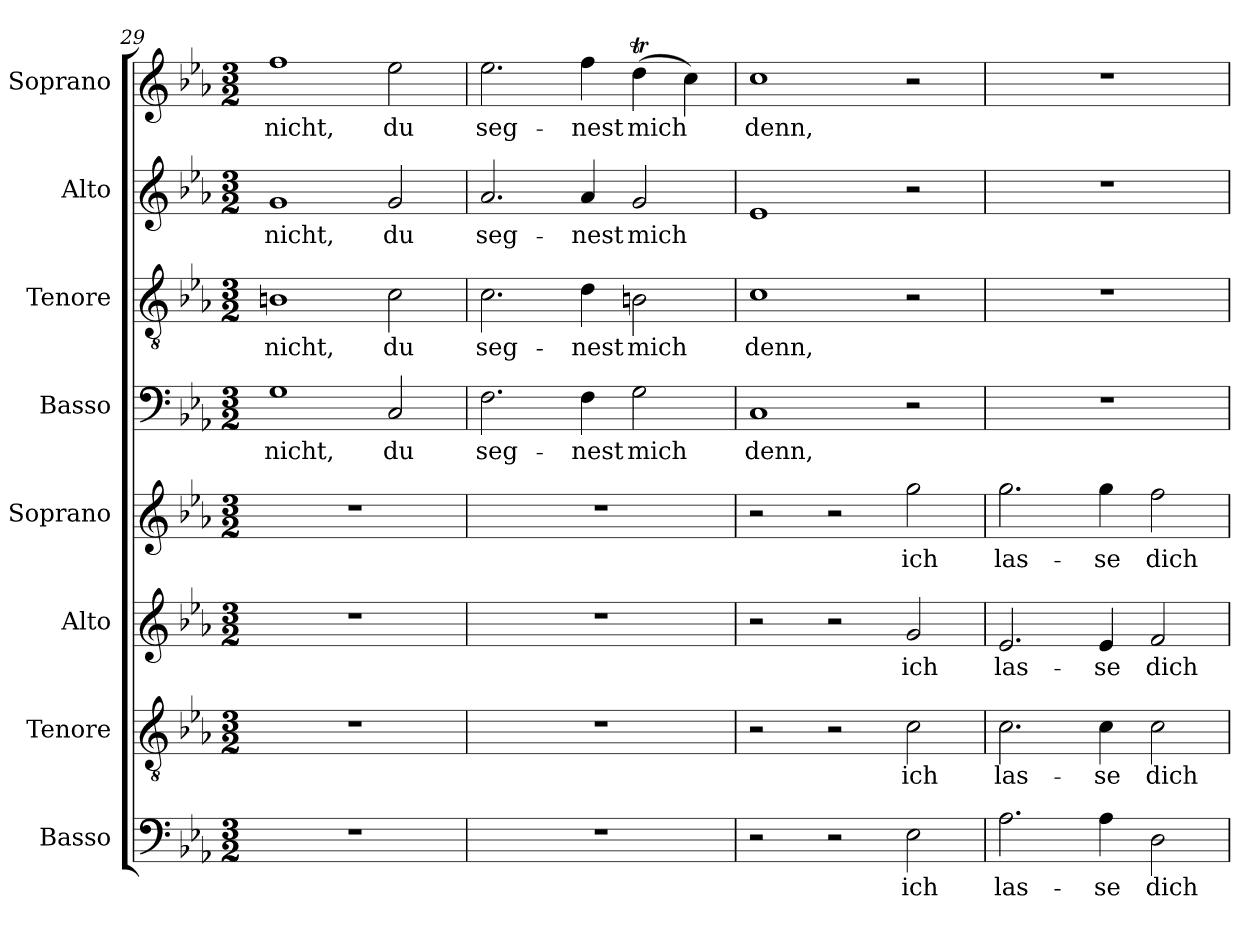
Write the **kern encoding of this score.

**kern	**text	**kern	**text	**kern	**text	**kern	**text	**kern	**text	**kern	**text	**kern	**text	**kern	**text
*part8	*part8	*part7	*part7	*part6	*part6	*part5	*part5	*part4	*part4	*part3	*part3	*part2	*part2	*part1	*part1
*staff8	*staff8	*staff7	*staff7	*staff6	*staff6	*staff5	*staff5	*staff4	*staff4	*staff3	*staff3	*staff2	*staff2	*staff1	*staff1
*I"Basso	*	*I"Tenore	*	*I"Alto	*	*I"Soprano	*	*I"Basso	*	*I"Tenore	*	*I"Alto	*	*I"Soprano	*
*I'B	*	*I'T	*	*I'A	*	*I'S	*	*I'B	*	*I'T	*	*I'A	*	*I'S	*
*clefF4	*	*clefGv2	*	*clefG2	*	*clefG2	*	*clefF4	*	*clefGv2	*	*clefG2	*	*clefG2	*
*k[b-e-a-]	*	*k[b-e-a-]	*	*k[b-e-a-]	*	*k[b-e-a-]	*	*k[b-e-a-]	*	*k[b-e-a-]	*	*k[b-e-a-]	*	*k[b-e-a-]	*
*E-:	*	*E-:	*	*E-:	*	*E-:	*	*E-:	*	*E-:	*	*E-:	*	*E-:	*
*M3/2	*	*M3/2	*	*M3/2	*	*M3/2	*	*M3/2	*	*M3/2	*	*M3/2	*	*M3/2	*
=29	=29	=29	=29	=29	=29	=29	=29	=29	=29	=29	=29	=29	=29	=29	=29
1.r	.	1.r	.	1.r	.	1.r	.	1G	nicht,	1Bn	nicht,	1g	nicht,	1ff	nicht,
.	.	.	.	.	.	.	.	2C/	du	2c\	du	2g/	du	2ee-\	du
=30	=30	=30	=30	=30	=30	=30	=30	=30	=30	=30	=30	=30	=30	=30	=30
1.r	.	1.r	.	1.r	.	1.r	.	2.F\	seg-	2.c\	seg-	2.a-/	seg-	2.ee-\	seg-
.	.	.	.	.	.	.	.	4F\	-nest	4d\	-nest	4a-/	-nest	4ff\	-nest
.	.	.	.	.	.	.	.	2G\	mich	2Bn\	mich	2g/	mich	(4ddt\	mich
.	.	.	.	.	.	.	.	.	.	.	.	.	.	4cc\)	.
=31	=31	=31	=31	=31	=31	=31	=31	=31	=31	=31	=31	=31	=31	=31	=31
2r	.	2r	.	2r	.	2r	.	1C	denn,	1c	denn,	1e-	.	1cc	denn,
2r	.	2r	.	2r	.	2r	.	.	.	.	.	.	.	.	.
2E-\	ich	2c\	ich	2g/	ich	2gg\	ich	2r	.	2r	.	2r	.	2r	.
=32	=32	=32	=32	=32	=32	=32	=32	=32	=32	=32	=32	=32	=32	=32	=32
2.A-\	las-	2.c\	las-	2.e-/	las-	2.gg\	las-	1.r	.	1.r	.	1.r	.	1.r	.
4A-\	-se	4c\	-se	4e-/	-se	4gg\	-se	.	.	.	.	.	.	.	.
2D\	dich	2c\	dich	2f/	dich	2ff\	dich	.	.	.	.	.	.	.	.
=	=	=	=	=	=	=	=	=	=	=	=	=	=	=	=
*-	*-	*-	*-	*-	*-	*-	*-	*-	*-	*-	*-	*-	*-	*-	*-
